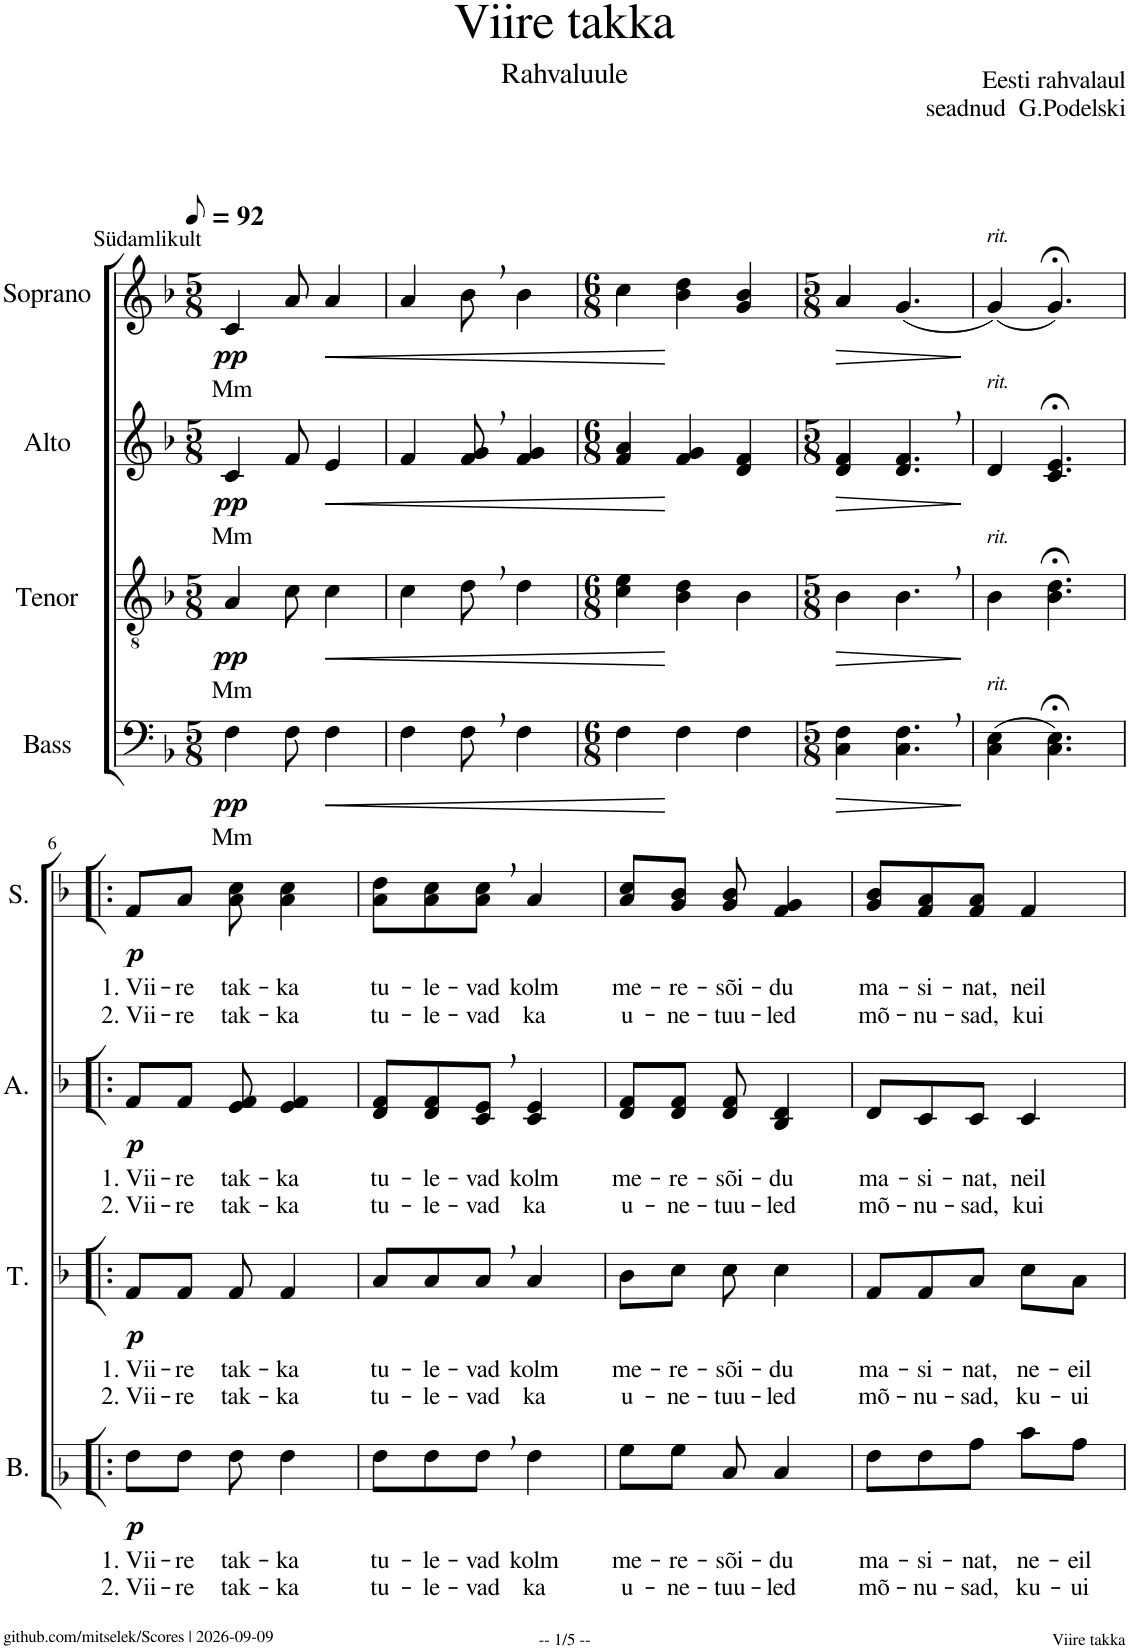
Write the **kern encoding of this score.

**kern	**text	**text	**dynam	**kern	**text	**text	**dynam	**kern	**text	**text	**dynam	**kern	**text	**text	**dynam
*part4	*part4	*part4	*part4	*part3	*part3	*part3	*part3	*part2	*part2	*part2	*part2	*part1	*part1	*part1	*part1
*staff4	*staff4	*staff4	*staff4	*staff3	*staff3	*staff3	*staff3	*staff2	*staff2	*staff2	*staff2	*staff1	*staff1	*staff1	*staff1
*I"Bass	*	*	*	*I"Tenor	*	*	*	*I"Alto	*	*	*	*I"Soprano	*	*	*
*I'B.	*	*	*	*I'T.	*	*	*	*I'A.	*	*	*	*I'S.	*	*	*
*clefF4	*	*	*	*clefGv2	*	*	*	*clefG2	*	*	*	*clefG2	*	*	*
*k[b-]	*	*	*	*k[b-]	*	*	*	*k[b-]	*	*	*	*k[b-]	*	*	*
*M5/8	*	*	*	*M5/8	*	*	*	*M5/8	*	*	*	*M5/8	*	*	*
*MM46	*	*	*	*MM46	*	*	*	*MM46	*	*	*	*MM46	*	*	*
=1	=1	=1	=1	=1	=1	=1	=1	=1	=1	=1	=1	=1	=1	=1	=1
!	!	!	!	!	!	!	!	!	!	!	!	!LO:TX:a:t=Südamlikult	!	!	!
!	!LO:LY:b	!	!LO:DY:b	!	!LO:LY:b	!	!LO:DY:b	!	!LO:LY:b	!	!LO:DY:b	!	!LO:LY:b	!	!LO:DY:b
4F\	Mm	.	pp	4A/	Mm	.	pp	4c/	Mm	.	pp	4c/	Mm	.	pp
8F\	.	.	.	8c\	.	.	.	8f/	.	.	.	8a/	.	.	.
!	!	!	!LO:HP:b	!	!	!	!LO:HP:b	!	!	!	!LO:HP:b	!	!	!	!LO:HP:b
4F\	.	.	<	4c\	.	.	<	4e/	.	.	<	4a/	.	.	<
=2	=2	=2	=2	=2	=2	=2	=2	=2	=2	=2	=2	=2	=2	=2	=2
4F\	.	.	.	4c\	.	.	.	4f/	.	.	.	4a/	.	.	.
8F,\	.	.	.	8d,\	.	.	.	8f/, 8g/,	.	.	.	8b-,\	.	.	.
4F\	.	.	.	4d\	.	.	.	4f/ 4g/	.	.	.	4b-\	.	.	.
=3	=3	=3	=3	=3	=3	=3	=3	=3	=3	=3	=3	=3	=3	=3	=3
*M6/8	*	*	*	*M6/8	*	*	*	*M6/8	*	*	*	*M6/8	*	*	*
4F\	.	.	.	4c\ 4e\	.	.	.	4f/ 4a/	.	.	.	4cc\	.	.	.
4F\	.	.	[	4B-\ 4d\	.	.	[	4f/ 4g/	.	.	[	4b-\ 4dd\	.	.	[
4F\	.	.	.	4B-\	.	.	.	4d/ 4f/	.	.	.	4g/ 4b-/	.	.	.
=4	=4	=4	=4	=4	=4	=4	=4	=4	=4	=4	=4	=4	=4	=4	=4
*M5/8	*	*	*	*M5/8	*	*	*	*M5/8	*	*	*	*M5/8	*	*	*
!	!	!	!LO:HP:b	!	!	!	!LO:HP:b	!	!	!	!LO:HP:b	!	!	!	!LO:HP:b
4C\ 4F\	.	.	>	4B-\	.	.	>	4d/ 4f/	.	.	>	4a/	.	.	>
4.C\, 4.F\,	.	.	.	4.B-,\	.	.	.	4.d/, 4.f/,	.	.	.	(4.g/	.	.	.
.	.	.	]	.	.	.	]	.	.	.	]	.	.	.	]
=5	=5	=5	=5	=5	=5	=5	=5	=5	=5	=5	=5	=5	=5	=5	=5
!	!	!	!	!	!	!	!	!	!	!	!	!LO:TX:a:i:t=rit.	!	!	!
!	!	!	!	!	!	!	!	!LO:TX:a:i:t=rit.	!	!	!	!	!	!	!
!	!	!	!	!LO:TX:a:i:t=rit.	!	!	!	!	!	!	!	!	!	!	!
!LO:TX:a:i:t=rit.	!	!	!	!	!	!	!	!	!	!	!	!	!	!	!
(4C\ 4E\	.	.	.	4B-\	.	.	.	4d/	.	.	.	(4g/)	.	.	.
4.C\;< 4.E\;<)	.	.	.	4.B-\;< 4.d\;<	.	.	.	4.c/;< 4.e/;<	.	.	.	4.g;</)	.	.	.
!!LO:LB:g=z
=6!|:	=6!|:	=6!|:	=6!|:	=6!|:	=6!|:	=6!|:	=6!|:	=6!|:	=6!|:	=6!|:	=6!|:	=6!|:	=6!|:	=6!|:	=6!|:
!	!LO:LY:b	!LO:LY:b	!LO:DY:b	!	!LO:LY:b	!LO:LY:b	!LO:DY:b	!	!LO:LY:b	!LO:LY:b	!LO:DY:b	!	!LO:LY:b	!LO:LY:b	!LO:DY:b
8F\L	1. Vii-	2. Vii-	p	8F/L	1. Vii-	2. Vii-	p	8f/L	1. Vii-	2. Vii-	p	8f/L	1. Vii-	2. Vii-	p
!	!LO:LY:b	!LO:LY:b	!	!	!LO:LY:b	!LO:LY:b	!	!	!LO:LY:b	!LO:LY:b	!	!	!LO:LY:b	!LO:LY:b	!
8F\J	-re	-re	.	8F/J	-re	-re	.	8f/J	-re	-re	.	8a/J	-re	-re	.
!	!LO:LY:b	!LO:LY:b	!	!	!LO:LY:b	!LO:LY:b	!	!	!LO:LY:b	!LO:LY:b	!	!	!LO:LY:b	!LO:LY:b	!
8F\	tak-	tak-	.	8F/	tak-	tak-	.	8e/ 8f/	tak-	tak-	.	8a\ 8cc\	tak-	tak-	.
!	!LO:LY:b	!LO:LY:b	!	!	!LO:LY:b	!LO:LY:b	!	!	!LO:LY:b	!LO:LY:b	!	!	!LO:LY:b	!LO:LY:b	!
4F\	-ka	-ka	.	4F/	-ka	-ka	.	4e/ 4f/	-ka	-ka	.	4a\ 4cc\	-ka	-ka	.
=7	=7	=7	=7	=7	=7	=7	=7	=7	=7	=7	=7	=7	=7	=7	=7
!	!LO:LY:b	!LO:LY:b	!	!	!LO:LY:b	!LO:LY:b	!	!	!LO:LY:b	!LO:LY:b	!	!	!LO:LY:b	!LO:LY:b	!
8F\L	tu-	tu-	.	8A/L	tu-	tu-	.	8d/ 8f/L	tu-	tu-	.	8a\ 8dd\L	tu-	tu-	.
!	!LO:LY:b	!LO:LY:b	!	!	!LO:LY:b	!LO:LY:b	!	!	!LO:LY:b	!LO:LY:b	!	!	!LO:LY:b	!LO:LY:b	!
8F\	-le-	-le-	.	8A/	-le-	-le-	.	8d/ 8f/	-le-	-le-	.	8a\ 8cc\	-le-	-le-	.
!	!LO:LY:b	!LO:LY:b	!	!	!LO:LY:b	!LO:LY:b	!	!	!LO:LY:b	!LO:LY:b	!	!	!LO:LY:b	!LO:LY:b	!
8F,\J	-vad	-vad	.	8A,/J	-vad	-vad	.	8c/, 8e/,J	-vad	-vad	.	8a\, 8cc\,J	-vad	-vad	.
!	!LO:LY:b	!LO:LY:b	!	!	!LO:LY:b	!LO:LY:b	!	!	!LO:LY:b	!LO:LY:b	!	!	!LO:LY:b	!LO:LY:b	!
4F\	kolm	ka	.	4A/	kolm	ka	.	4c/ 4e/	kolm	ka	.	4a/	kolm	ka	.
=8	=8	=8	=8	=8	=8	=8	=8	=8	=8	=8	=8	=8	=8	=8	=8
!	!LO:LY:b	!LO:LY:b	!	!	!LO:LY:b	!LO:LY:b	!	!	!LO:LY:b	!LO:LY:b	!	!	!LO:LY:b	!LO:LY:b	!
8G\L	me-	u-	.	8B-\L	me-	u-	.	8d/ 8f/L	me-	u-	.	8a/ 8cc/L	me-	u-	.
!	!LO:LY:b	!LO:LY:b	!	!	!LO:LY:b	!LO:LY:b	!	!	!LO:LY:b	!LO:LY:b	!	!	!LO:LY:b	!LO:LY:b	!
8G\J	-re-	-ne-	.	8c\J	-re-	-ne-	.	8d/ 8f/J	-re-	-ne-	.	8g/ 8b-/J	-re-	-ne-	.
!	!LO:LY:b	!LO:LY:b	!	!	!LO:LY:b	!LO:LY:b	!	!	!LO:LY:b	!LO:LY:b	!	!	!LO:LY:b	!LO:LY:b	!
8C/	-sõi-	-tuu-	.	8c\	-sõi-	-tuu-	.	8d/ 8f/	-sõi-	-tuu-	.	8g/ 8b-/	-sõi-	-tuu-	.
!	!LO:LY:b	!LO:LY:b	!	!	!LO:LY:b	!LO:LY:b	!	!	!LO:LY:b	!LO:LY:b	!	!	!LO:LY:b	!LO:LY:b	!
4C/	-du	-led	.	4c\	-du	-led	.	4B-/ 4d/	-du	-led	.	4f/ 4g/	-du	-led	.
=9	=9	=9	=9	=9	=9	=9	=9	=9	=9	=9	=9	=9	=9	=9	=9
!	!LO:LY:b	!LO:LY:b	!	!	!LO:LY:b	!LO:LY:b	!	!	!LO:LY:b	!LO:LY:b	!	!	!LO:LY:b	!LO:LY:b	!
8F\L	ma-	mõ-	.	8F/L	ma-	mõ-	.	8d/L	ma-	mõ-	.	8g/ 8b-/L	ma-	mõ-	.
!	!LO:LY:b	!LO:LY:b	!	!	!LO:LY:b	!LO:LY:b	!	!	!LO:LY:b	!LO:LY:b	!	!	!LO:LY:b	!LO:LY:b	!
8F\	-si-	-nu-	.	8F/	-si-	-nu-	.	8c/	-si-	-nu-	.	8f/ 8a/	-si-	-nu-	.
!	!LO:LY:b	!LO:LY:b	!	!	!LO:LY:b	!LO:LY:b	!	!	!LO:LY:b	!LO:LY:b	!	!	!LO:LY:b	!LO:LY:b	!
8A\J	-nat,	-sad,	.	8A/J	-nat,	-sad,	.	8c/J	-nat,	-sad,	.	8f/ 8a/J	-nat,	-sad,	.
!	!LO:LY:b	!LO:LY:b	!	!	!LO:LY:b	!LO:LY:b	!	!	!LO:LY:b	!LO:LY:b	!	!	!LO:LY:b	!LO:LY:b	!
8c\L	ne-	ku-	.	8c\L	ne-	ku-	.	4c/	neil	kui	.	4f/	neil	kui	.
!	!LO:LY:b	!LO:LY:b	!	!	!LO:LY:b	!LO:LY:b	!	!	!	!	!	!	!	!	!
8A\J	-eil	-ui	.	8A\J	-eil	-ui	.	.	.	.	.	.	.	.	.
=	=	=	=	=	=	=	=	=	=	=	=	=	=	=	=
*-	*-	*-	*-	*-	*-	*-	*-	*-	*-	*-	*-	*-	*-	*-	*-
